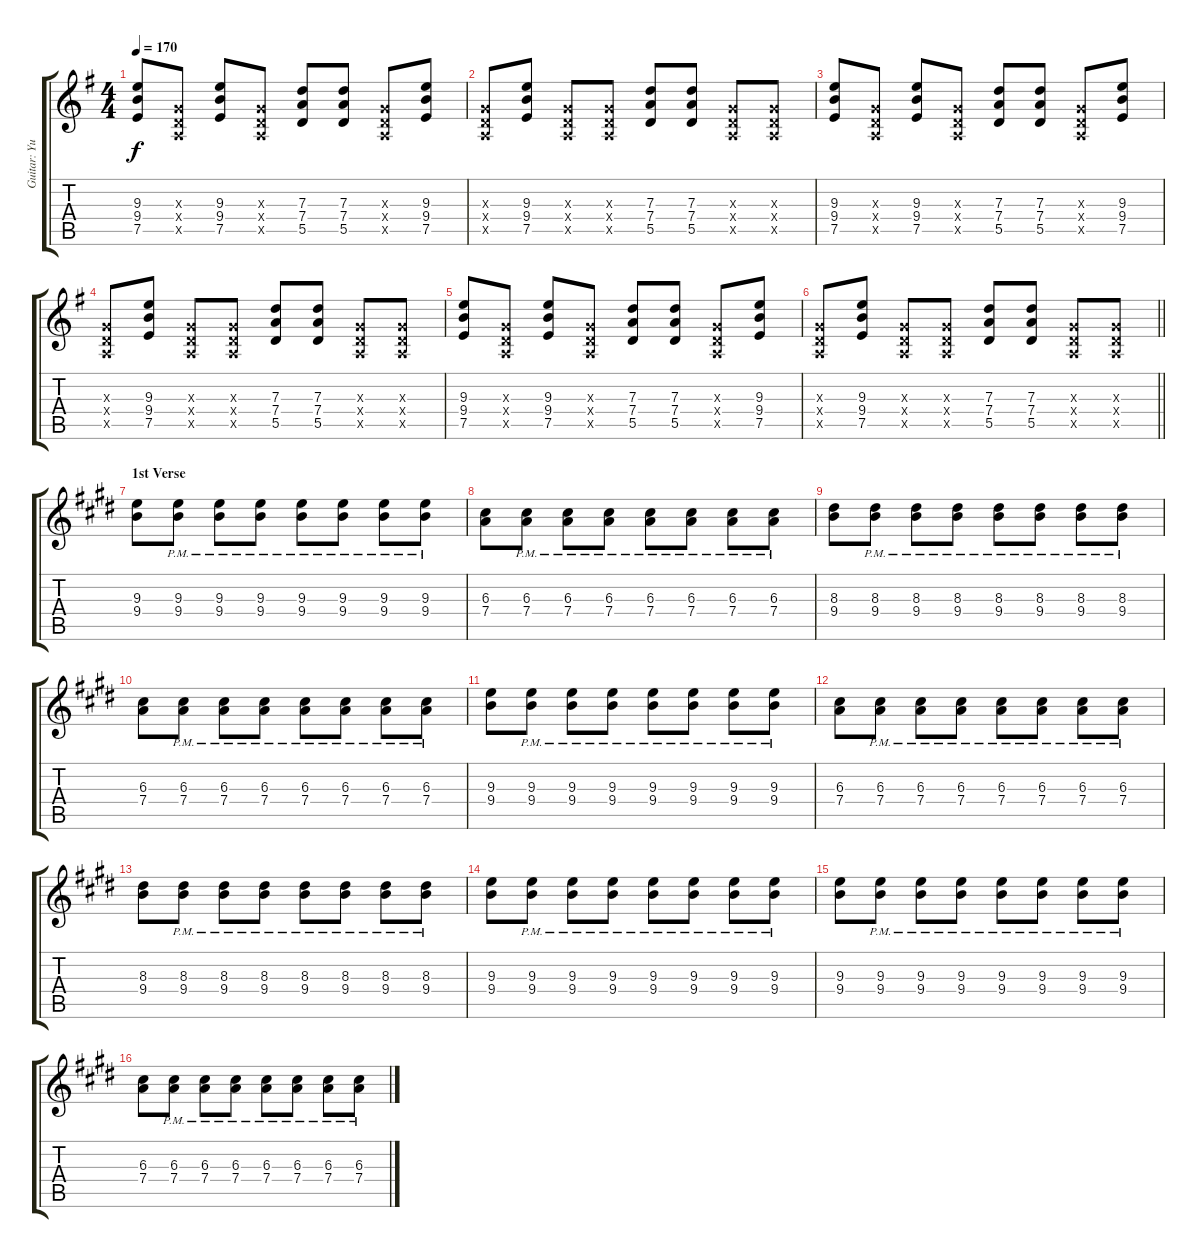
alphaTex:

\track ("Guitar: Yui Hirasawa" "Guitar: Yu") {instrument overdrivenguitar}
\staff {score tabs}
\tuning (E4 B3 G3 D3 A2 E2) {hide}
\ts (4 4)
\tempo 170
\clef g2
\ks g
(9.3 9.4 7.5).8{dy f} (0.3{x} 0.4{x} 0.5{x}).8 (9.3 9.4 7.5).8 (0.3{x} 0.4{x} 0.5{x}).8 (7.3 7.4 5.5).8 (7.3 7.4 5.5).8 (0.3{x} 0.4{x} 0.5{x}).8 (9.3 9.4 7.5).8 |
(0.3{x} 0.4{x} 0.5{x}).8 (9.3 9.4 7.5).8 (0.3{x} 0.4{x} 0.5{x}).8 (0.3{x} 0.4{x} 0.5{x}).8 (7.3 7.4 5.5).8 (7.3 7.4 5.5).8 (0.3{x} 0.4{x} 0.5{x}).8 (0.3{x} 0.4{x} 0.5{x}).8 |
(9.3 9.4 7.5).8 (0.3{x} 0.4{x} 0.5{x}).8 (9.3 9.4 7.5).8 (0.3{x} 0.4{x} 0.5{x}).8 (7.3 7.4 5.5).8 (7.3 7.4 5.5).8 (0.3{x} 0.4{x} 0.5{x}).8 (9.3 9.4 7.5).8 |
(0.3{x} 0.4{x} 0.5{x}).8 (9.3 9.4 7.5).8 (0.3{x} 0.4{x} 0.5{x}).8 (0.3{x} 0.4{x} 0.5{x}).8 (7.3 7.4 5.5).8 (7.3 7.4 5.5).8 (0.3{x} 0.4{x} 0.5{x}).8 (0.3{x} 0.4{x} 0.5{x}).8 |
(9.3 9.4 7.5).8 (0.3{x} 0.4{x} 0.5{x}).8 (9.3 9.4 7.5).8 (0.3{x} 0.4{x} 0.5{x}).8 (7.3 7.4 5.5).8 (7.3 7.4 5.5).8 (0.3{x} 0.4{x} 0.5{x}).8 (9.3 9.4 7.5).8 |
\barLineRight lightlight
(0.3{x} 0.4{x} 0.5{x}).8 (9.3 9.4 7.5).8 (0.3{x} 0.4{x} 0.5{x}).8 (0.3{x} 0.4{x} 0.5{x}).8 (7.3 7.4 5.5).8 (7.3 7.4 5.5).8 (0.3{x} 0.4{x} 0.5{x}).8 (0.3{x} 0.4{x} 0.5{x}).8 |
\section ("" "1st Verse")
\ks e
(9.3 9.4).8 (9.3{pm} 9.4{pm}).8 (9.3{pm} 9.4{pm}).8 (9.3{pm} 9.4{pm}).8 (9.3{pm} 9.4{pm}).8 (9.3{pm} 9.4{pm}).8 (9.3{pm} 9.4{pm}).8 (9.3{pm} 9.4{pm}).8 |
(6.3 7.4).8 (6.3{pm} 7.4{pm}).8 (6.3{pm} 7.4{pm}).8 (6.3{pm} 7.4{pm}).8 (6.3{pm} 7.4{pm}).8 (6.3{pm} 7.4{pm}).8 (6.3{pm} 7.4{pm}).8 (6.3{pm} 7.4{pm}).8 |
(8.3 9.4).8 (8.3{pm} 9.4{pm}).8 (8.3{pm} 9.4{pm}).8 (8.3{pm} 9.4{pm}).8 (8.3{pm} 9.4{pm}).8 (8.3{pm} 9.4{pm}).8 (8.3{pm} 9.4{pm}).8 (8.3{pm} 9.4{pm}).8 |
(6.3 7.4).8 (6.3{pm} 7.4{pm}).8 (6.3{pm} 7.4{pm}).8 (6.3{pm} 7.4{pm}).8 (6.3{pm} 7.4{pm}).8 (6.3{pm} 7.4{pm}).8 (6.3{pm} 7.4{pm}).8 (6.3{pm} 7.4{pm}).8 |
(9.3 9.4).8 (9.3{pm} 9.4{pm}).8 (9.3{pm} 9.4{pm}).8 (9.3{pm} 9.4{pm}).8 (9.3{pm} 9.4{pm}).8 (9.3{pm} 9.4{pm}).8 (9.3{pm} 9.4{pm}).8 (9.3{pm} 9.4{pm}).8 |
(6.3 7.4).8 (6.3{pm} 7.4{pm}).8 (6.3{pm} 7.4{pm}).8 (6.3{pm} 7.4{pm}).8 (6.3{pm} 7.4{pm}).8 (6.3{pm} 7.4{pm}).8 (6.3{pm} 7.4{pm}).8 (6.3{pm} 7.4{pm}).8 |
(8.3 9.4).8 (8.3{pm} 9.4{pm}).8 (8.3{pm} 9.4{pm}).8 (8.3{pm} 9.4{pm}).8 (8.3{pm} 9.4{pm}).8 (8.3{pm} 9.4{pm}).8 (8.3{pm} 9.4{pm}).8 (8.3{pm} 9.4{pm}).8 |
(9.3 9.4).8 (9.3{pm} 9.4{pm}).8 (9.3{pm} 9.4{pm}).8 (9.3{pm} 9.4{pm}).8 (9.3{pm} 9.4{pm}).8 (9.3{pm} 9.4{pm}).8 (9.3{pm} 9.4{pm}).8 (9.3{pm} 9.4{pm}).8 |
(9.3 9.4).8 (9.3{pm} 9.4{pm}).8 (9.3{pm} 9.4{pm}).8 (9.3{pm} 9.4{pm}).8 (9.3{pm} 9.4{pm}).8 (9.3{pm} 9.4{pm}).8 (9.3{pm} 9.4{pm}).8 (9.3{pm} 9.4{pm}).8 |
(6.3 7.4).8 (6.3{pm} 7.4{pm}).8 (6.3{pm} 7.4{pm}).8 (6.3{pm} 7.4{pm}).8 (6.3{pm} 7.4{pm}).8 (6.3{pm} 7.4{pm}).8 (6.3{pm} 7.4{pm}).8 (6.3{pm} 7.4{pm}).8
